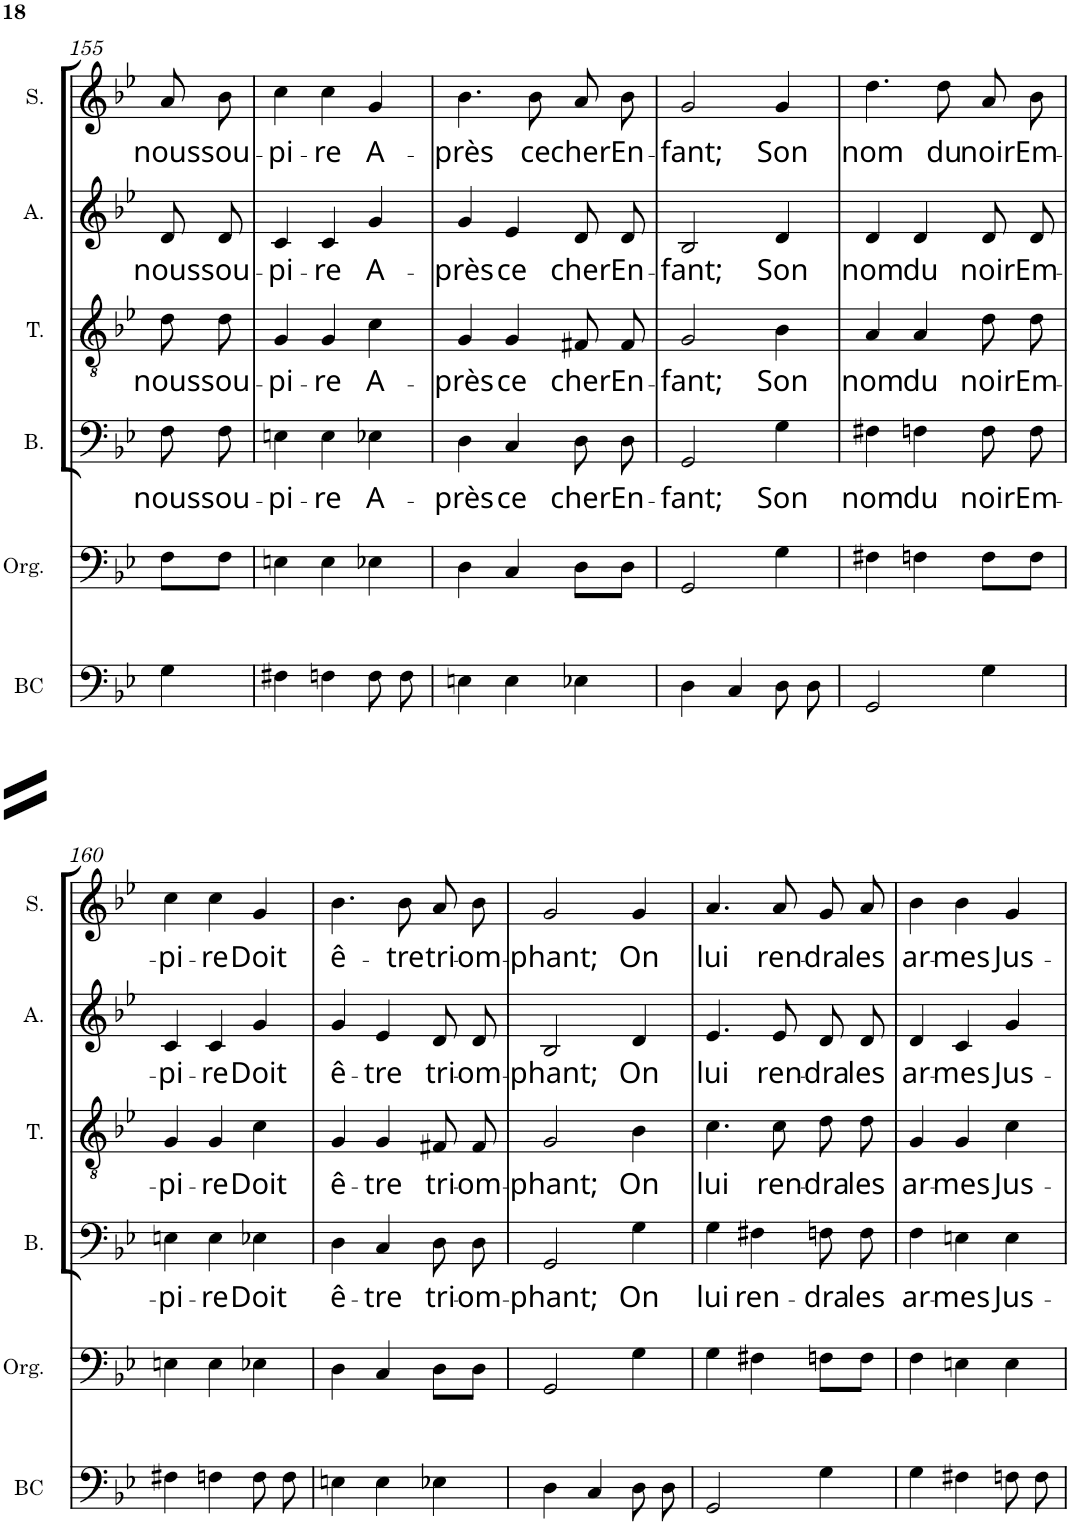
**kern	**kern	**kern	**text	**kern	**text	**kern	**text	**kern	**text
*part6	*part5	*part4	*part4	*part3	*part3	*part2	*part2	*part1	*part1
*staff6	*staff5	*staff4	*staff4	*staff3	*staff3	*staff2	*staff2	*staff1	*staff1
*I"Basse Continue	*I"Orgue	*I"Basse	*	*I"Ténor	*	*I"Alto	*	*I"Soprano	*
*I'BC	*I'Org.	*I'B.	*	*I'T.	*	*I'A.	*	*I'S.	*
!!LO:PB:g=z
*clefF4	*clefF4	*clefF4	*	*clefGv2	*	*clefG2	*	*clefG2	*
*k[b-e-]	*k[b-e-]	*k[b-e-]	*	*k[b-e-]	*	*k[b-e-]	*	*k[b-e-]	*
*M3/4	*M3/4	*M3/4	*	*M3/4	*	*M3/4	*	*M3/4	*
=155	=155	=155	=155	=155	=155	=155	=155	=155	=155
!	!	!	!LO:LY:b	!	!LO:LY:b	!	!LO:LY:b	!	!LO:LY:b
4G\	8F\L	8F\L	nous	8d\L	nous	8d/L	nous	8a/L	nous
!	!	!	!LO:LY:b	!	!LO:LY:b	!	!LO:LY:b	!	!LO:LY:b
.	8F\J	8F\J	sou-	8d\J	sou-	8d/J	sou-	8b-/J	sou-
=156	=156	=156	=156	=156	=156	=156	=156	=156	=156
!	!	!	!LO:LY:b	!	!LO:LY:b	!	!LO:LY:b	!	!LO:LY:b
4F#X\	4En\	4En\	-pi-	4G/	-pi-	4c/	-pi-	4cc\	-pi-
!	!	!	!LO:LY:b	!	!LO:LY:b	!	!LO:LY:b	!	!LO:LY:b
4Fn\	4E\	4E\	-re	4G/	-re	4c/	-re	4cc\	-re
!	!	!	!LO:LY:b	!	!LO:LY:b	!	!LO:LY:b	!	!LO:LY:b
8F\L	4E-X\	4E-X\	A-	4c\	A-	4g/	A-	4g/	A-
8F\J	.	.	.	.	.	.	.	.	.
=157	=157	=157	=157	=157	=157	=157	=157	=157	=157
!	!	!	!LO:LY:b	!	!LO:LY:b	!	!LO:LY:b	!	!LO:LY:b
4En\	4D\	4D\	-près	4G/	-près	4g/	-près	4.b-\	-près
!	!	!	!LO:LY:b	!	!LO:LY:b	!	!LO:LY:b	!	!
4E\	4C/	4C/	ce	4G/	ce	4e-/	ce	.	.
!	!	!	!	!	!	!	!	!	!LO:LY:b
.	.	.	.	.	.	.	.	8b-\	ce
!	!	!	!LO:LY:b	!	!LO:LY:b	!	!LO:LY:b	!	!LO:LY:b
4E-X\	8D\L	8D\L	cher	8F#X/L	cher	8d/L	cher	8a/L	cher
!	!	!	!LO:LY:b	!	!LO:LY:b	!	!LO:LY:b	!	!LO:LY:b
.	8D\J	8D\J	En-	8F#/J	En-	8d/J	En-	8b-/J	En-
=158	=158	=158	=158	=158	=158	=158	=158	=158	=158
!	!	!	!LO:LY:b	!	!LO:LY:b	!	!LO:LY:b	!	!LO:LY:b
4D\	2GG/	2GG/	-fant;	2G/	-fant;	2B-/	-fant;	2g/	-fant;
4C/	.	.	.	.	.	.	.	.	.
!	!	!	!LO:LY:b	!	!LO:LY:b	!	!LO:LY:b	!	!LO:LY:b
8D\L	4G\	4G\	Son	4B-\	Son	4d/	Son	4g/	Son
8D\J	.	.	.	.	.	.	.	.	.
=159	=159	=159	=159	=159	=159	=159	=159	=159	=159
!	!	!	!LO:LY:b	!	!LO:LY:b	!	!LO:LY:b	!	!LO:LY:b
2GG/	4F#X\	4F#X\	nom	4A/	nom	4d/	nom	4.dd\	nom
!	!	!	!LO:LY:b	!	!LO:LY:b	!	!LO:LY:b	!	!
.	4Fn\	4Fn\	du	4A/	du	4d/	du	.	.
!	!	!	!	!	!	!	!	!	!LO:LY:b
.	.	.	.	.	.	.	.	8dd\	du
!	!	!	!LO:LY:b	!	!LO:LY:b	!	!LO:LY:b	!	!LO:LY:b
4G\	8F\L	8F\L	noir	8d\L	noir	8d/L	noir	8a/L	noir
!	!	!	!LO:LY:b	!	!LO:LY:b	!	!LO:LY:b	!	!LO:LY:b
.	8F\J	8F\J	Em-	8d\J	Em-	8d/J	Em-	8b-/J	Em-
!!LO:LB:g=z
=160	=160	=160	=160	=160	=160	=160	=160	=160	=160
!	!	!	!LO:LY:b	!	!LO:LY:b	!	!LO:LY:b	!	!LO:LY:b
4F#X\	4En\	4En\	-pi-	4G/	-pi-	4c/	-pi-	4cc\	-pi-
!	!	!	!LO:LY:b	!	!LO:LY:b	!	!LO:LY:b	!	!LO:LY:b
4Fn\	4E\	4E\	-re	4G/	-re	4c/	-re	4cc\	-re
!	!	!	!LO:LY:b	!	!LO:LY:b	!	!LO:LY:b	!	!LO:LY:b
8F\L	4E-X\	4E-X\	Doit	4c\	Doit	4g/	Doit	4g/	Doit
8F\J	.	.	.	.	.	.	.	.	.
=161	=161	=161	=161	=161	=161	=161	=161	=161	=161
!	!	!	!LO:LY:b	!	!LO:LY:b	!	!LO:LY:b	!	!LO:LY:b
4En\	4D\	4D\	ê-	4G/	ê-	4g/	ê-	4.b-\	ê-
!	!	!	!LO:LY:b	!	!LO:LY:b	!	!LO:LY:b	!	!
4E\	4C/	4C/	-tre	4G/	-tre	4e-/	-tre	.	.
!	!	!	!	!	!	!	!	!	!LO:LY:b
.	.	.	.	.	.	.	.	8b-\	-tre
!	!	!	!LO:LY:b	!	!LO:LY:b	!	!LO:LY:b	!	!LO:LY:b
4E-X\	8D\L	8D\L	tri-	8F#X/L	tri-	8d/L	tri-	8a/L	tri-
!	!	!	!LO:LY:b	!	!LO:LY:b	!	!LO:LY:b	!	!LO:LY:b
.	8D\J	8D\J	-om-	8F#/J	-om-	8d/J	-om-	8b-/J	-om-
=162	=162	=162	=162	=162	=162	=162	=162	=162	=162
!	!	!	!LO:LY:b	!	!LO:LY:b	!	!LO:LY:b	!	!LO:LY:b
4D\	2GG/	2GG/	-phant;	2G/	-phant;	2B-/	-phant;	2g/	-phant;
4C/	.	.	.	.	.	.	.	.	.
!	!	!	!LO:LY:b	!	!LO:LY:b	!	!LO:LY:b	!	!LO:LY:b
8D\L	4G\	4G\	On	4B-\	On	4d/	On	4g/	On
8D\J	.	.	.	.	.	.	.	.	.
=163	=163	=163	=163	=163	=163	=163	=163	=163	=163
!	!	!	!LO:LY:b	!	!LO:LY:b	!	!LO:LY:b	!	!LO:LY:b
2GG/	4G\	4G\	lui	4.c\	lui	4.e-/	lui	4.a/	lui
!	!	!	!LO:LY:b	!	!	!	!	!	!
.	4F#X\	4F#X\	ren-	.	.	.	.	.	.
!	!	!	!	!	!LO:LY:b	!	!LO:LY:b	!	!LO:LY:b
.	.	.	.	8c\	ren-	8e-/	ren-	8a/	ren-
!	!	!	!LO:LY:b	!	!LO:LY:b	!	!LO:LY:b	!	!LO:LY:b
4G\	8Fn\L	8Fn\L	-dra	8d\L	-dra	8d/L	-dra	8g/L	-dra
!	!	!	!LO:LY:b	!	!LO:LY:b	!	!LO:LY:b	!	!LO:LY:b
.	8F\J	8F\J	les	8d\J	les	8d/J	les	8a/J	les
=164	=164	=164	=164	=164	=164	=164	=164	=164	=164
!	!	!	!LO:LY:b	!	!LO:LY:b	!	!LO:LY:b	!	!LO:LY:b
4G\	4F\	4F\	ar-	4G/	ar-	4d/	ar-	4b-\	ar-
!	!	!	!LO:LY:b	!	!LO:LY:b	!	!LO:LY:b	!	!LO:LY:b
4F#X\	4En\	4En\	-mes	4G/	-mes	4c/	-mes	4b-\	-mes
!	!	!	!LO:LY:b	!	!LO:LY:b	!	!LO:LY:b	!	!LO:LY:b
8Fn\L	4E\	4E\	Jus-	4c\	Jus-	4g/	Jus-	4g/	Jus-
8F\J	.	.	.	.	.	.	.	.	.
=	=	=	=	=	=	=	=	=	=
*-	*-	*-	*-	*-	*-	*-	*-	*-	*-
